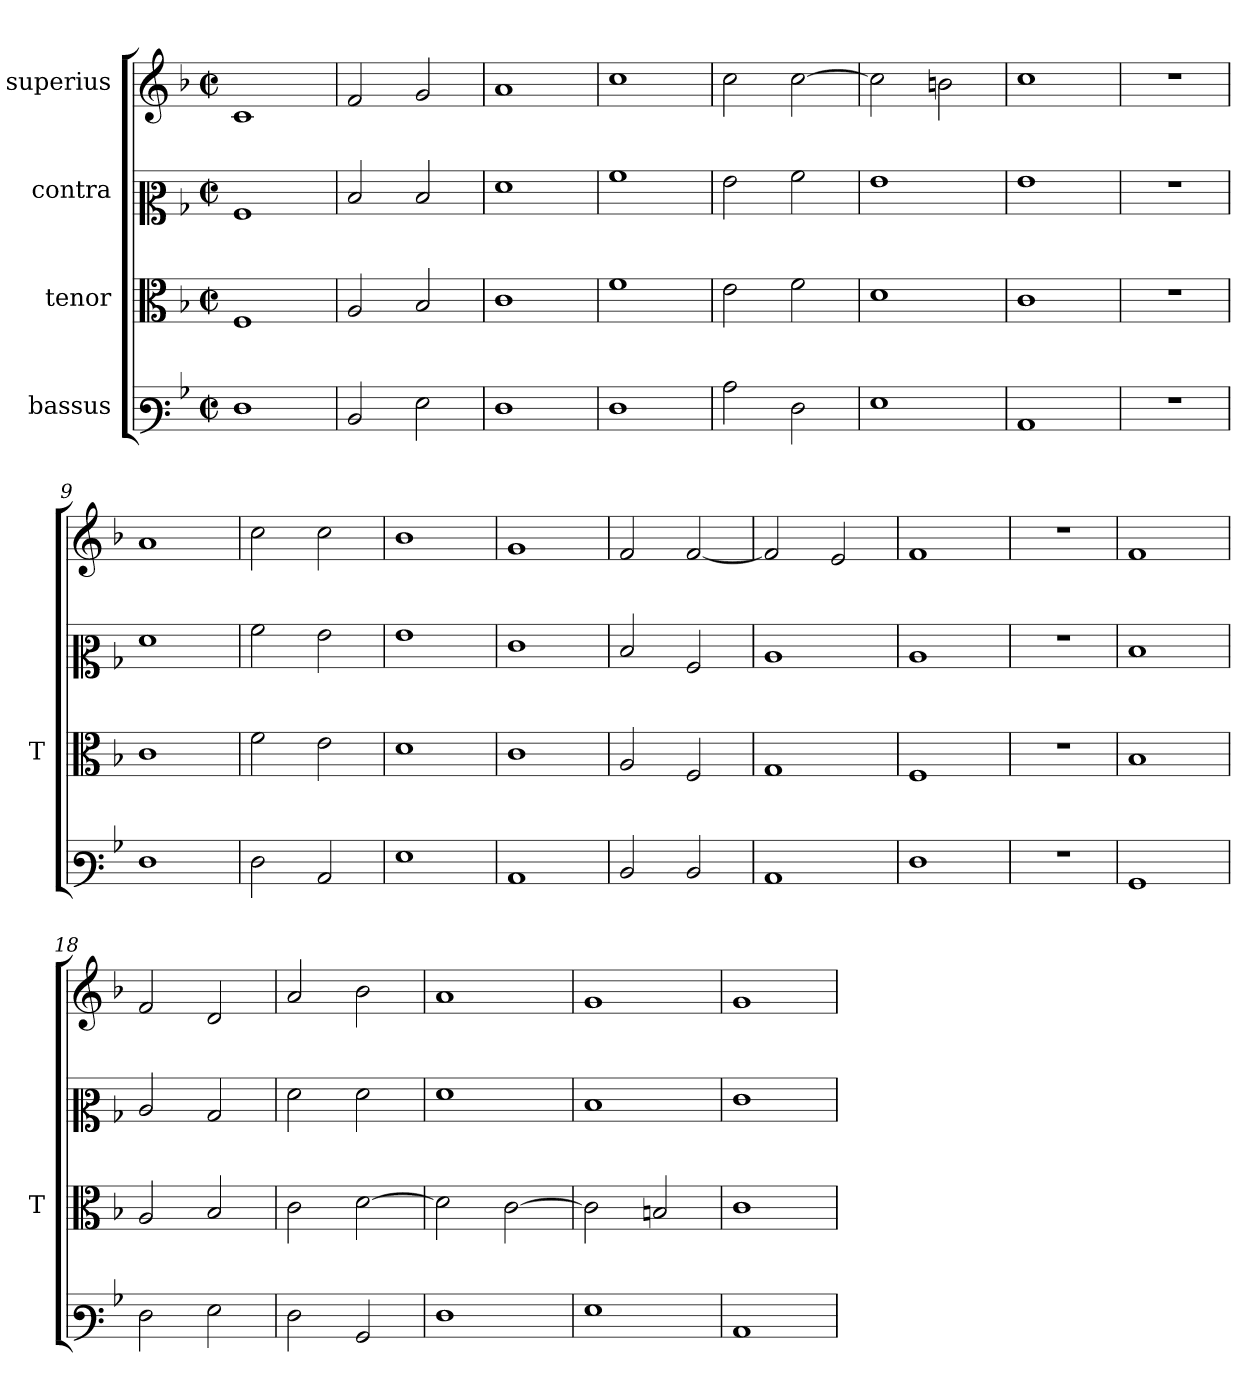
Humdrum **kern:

**kern	**kern	**kern	**kern
*part4	*part3	*part2	*part1
*staff4	*staff3	*staff2	*staff1
*I"bassus	*I"tenor	*I"contra	*I"superius
*	*I'T	*	*
*clefF3	*clefC3	*clefC2	*clefG2
*k[b-]	*k[b-]	*k[b-]	*k[b-]
*M2/2	*M2/2	*M2/2	*M2/2
*met(c|)	*met(c|)	*met(c|)	*met(c|)
=1	=1	=1	=1
1F	1F	1A	1c
=2	=2	=2	=2
2D	2A	2d	2f
2G	2B-	2d	2g
=3	=3	=3	=3
1F	1c	1f	1a
=4	=4	=4	=4
1F	1f	1a	1cc
=5	=5	=5	=5
2c	2e	2g	2cc
2F	2f	2a	[2cc
=6	=6	=6	=6
1G	1d	1g	2cc]
.	.	.	2bn
=7	=7	=7	=7
1C	1c	1g	1cc
=8	=8	=8	=8
1r	1r	1r	1r
=9	=9	=9	=9
1F	1c	1f	1a
=10	=10	=10	=10
2F	2f	2a	2cc
2C	2e	2g	2cc
=11	=11	=11	=11
1G	1d	1g	1b-
=12	=12	=12	=12
1C	1c	1e	1g
=13	=13	=13	=13
2D	2A	2d	2f
2D	2F	2A	[2f
=14	=14	=14	=14
1C	1G	1c	2f]
.	.	.	2e
=15	=15	=15	=15
1F	1F	1c	1f
=16	=16	=16	=16
1r	1r	1r	1r
=17	=17	=17	=17
1BB-	1B-	1d	1f
=18	=18	=18	=18
2F	2A	2c	2f
2G	2B-	2B-	2d
=19	=19	=19	=19
2F	2c	2f	2a
2BB-	[2d	2f	2b-
=20	=20	=20	=20
1F	2d]	1f	1a
.	[2c	.	.
=21	=21	=21	=21
1G	2c]	1d	1g
.	2Bn	.	.
=22	=22	=22	=22
1C	1c	1e	1g
=	=	=	=
*-	*-	*-	*-
